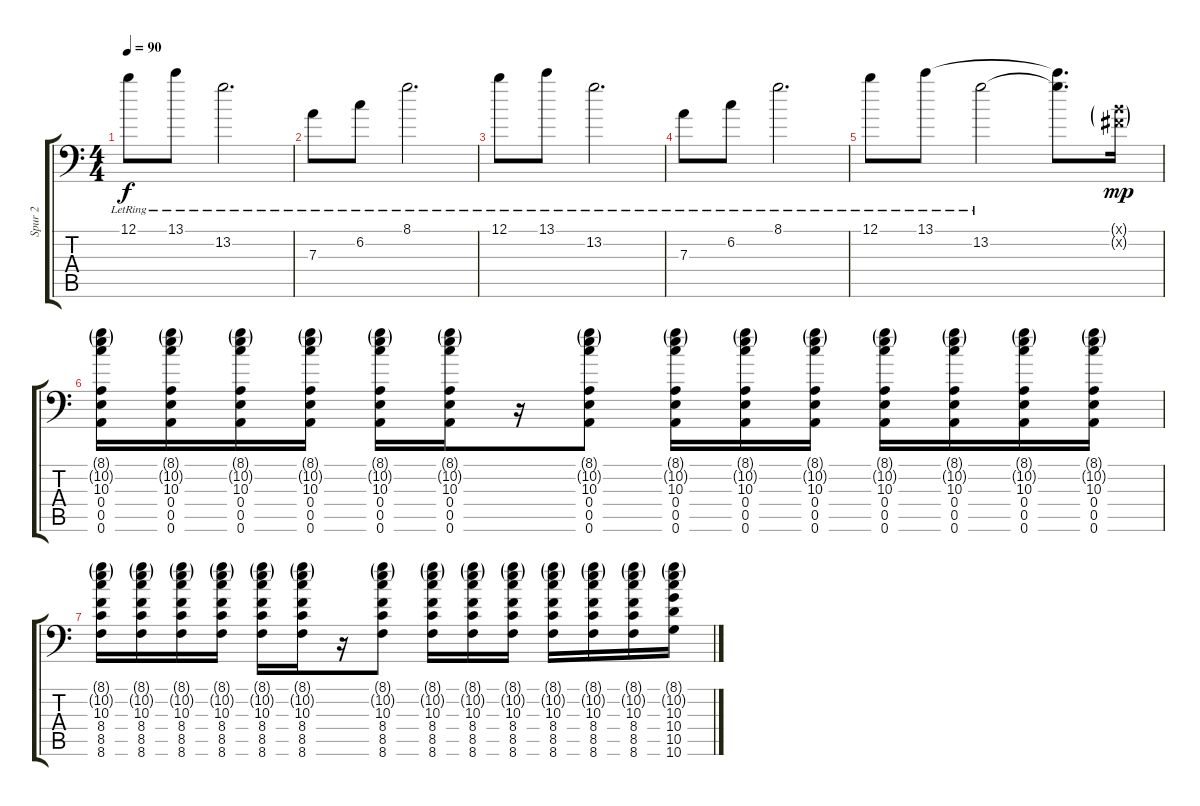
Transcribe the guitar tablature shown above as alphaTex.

\track ("Spur 2" "Spur 2") {instrument distortionguitar}
\staff {score tabs}
\tuning (B3 Gb3 D3 A2 E2 A1) {hide}
\ts (4 4)
\tempo 90
\clef f4
\ks c
12.1{lr}.8{dy f} 13.1{lr}.8 13.2{lr}.2{d} |
7.3{lr}.8 6.2{lr}.8 8.1{lr}.2{d} |
12.1{lr}.8 13.1{lr}.8 13.2{lr}.2{d} |
7.3{lr}.8 6.2{lr}.8 8.1{lr}.2{d} |
12.1{lr}.8 13.1{lr}.8 13.2{lr}.2 (13.1{t} 13.2{t}).8{d} (0.1{g x} 0.2{g x}).16{dy mp} |
(8.1{g} 10.2{g} 10.3 0.4 0.5 0.6).16 (8.1{g} 10.2{g} 10.3 0.4 0.5 0.6).16 (8.1{g} 10.2{g} 10.3 0.4 0.5 0.6).16 (8.1{g} 10.2{g} 10.3 0.4 0.5 0.6).16 (8.1{g} 10.2{g} 10.3 0.4 0.5 0.6).16 (8.1{g} 10.2{g} 10.3 0.4 0.5 0.6).16 r.16 (8.1{g} 10.2{g} 10.3 0.4 0.5 0.6).8 (8.1{g} 10.2{g} 10.3 0.4 0.5 0.6).16 (8.1{g} 10.2{g} 10.3 0.4 0.5 0.6).16 (8.1{g} 10.2{g} 10.3 0.4 0.5 0.6).16 (8.1{g} 10.2{g} 10.3 0.4 0.5 0.6).16 (8.1{g} 10.2{g} 10.3 0.4 0.5 0.6).16 (8.1{g} 10.2{g} 10.3 0.4 0.5 0.6).16 (8.1{g} 10.2{g} 10.3 0.4 0.5 0.6).16 |
(8.1{g} 10.2{g} 10.3 8.4 8.5 8.6).16 (8.1{g} 10.2{g} 10.3 8.4 8.5 8.6).16 (8.1{g} 10.2{g} 10.3 8.4 8.5 8.6).16 (8.1{g} 10.2{g} 10.3 8.4 8.5 8.6).16 (8.1{g} 10.2{g} 10.3 8.4 8.5 8.6).16 (8.1{g} 10.2{g} 10.3 8.4 8.5 8.6).16 r.16 (8.1{g} 10.2{g} 10.3 8.4 8.5 8.6).8 (8.1{g} 10.2{g} 10.3 8.4 8.5 8.6).16 (8.1{g} 10.2{g} 10.3 8.4 8.5 8.6).16 (8.1{g} 10.2{g} 10.3 8.4 8.5 8.6).16 (8.1{g} 10.2{g} 10.3 8.4 8.5 8.6).16 (8.1{g} 10.2{g} 10.3 8.4 8.5 8.6).16 (8.1{g} 10.2{g} 10.3 8.4 8.5 8.6).16 (8.1{g} 10.2{g} 10.3 10.4 10.5 10.6).16
